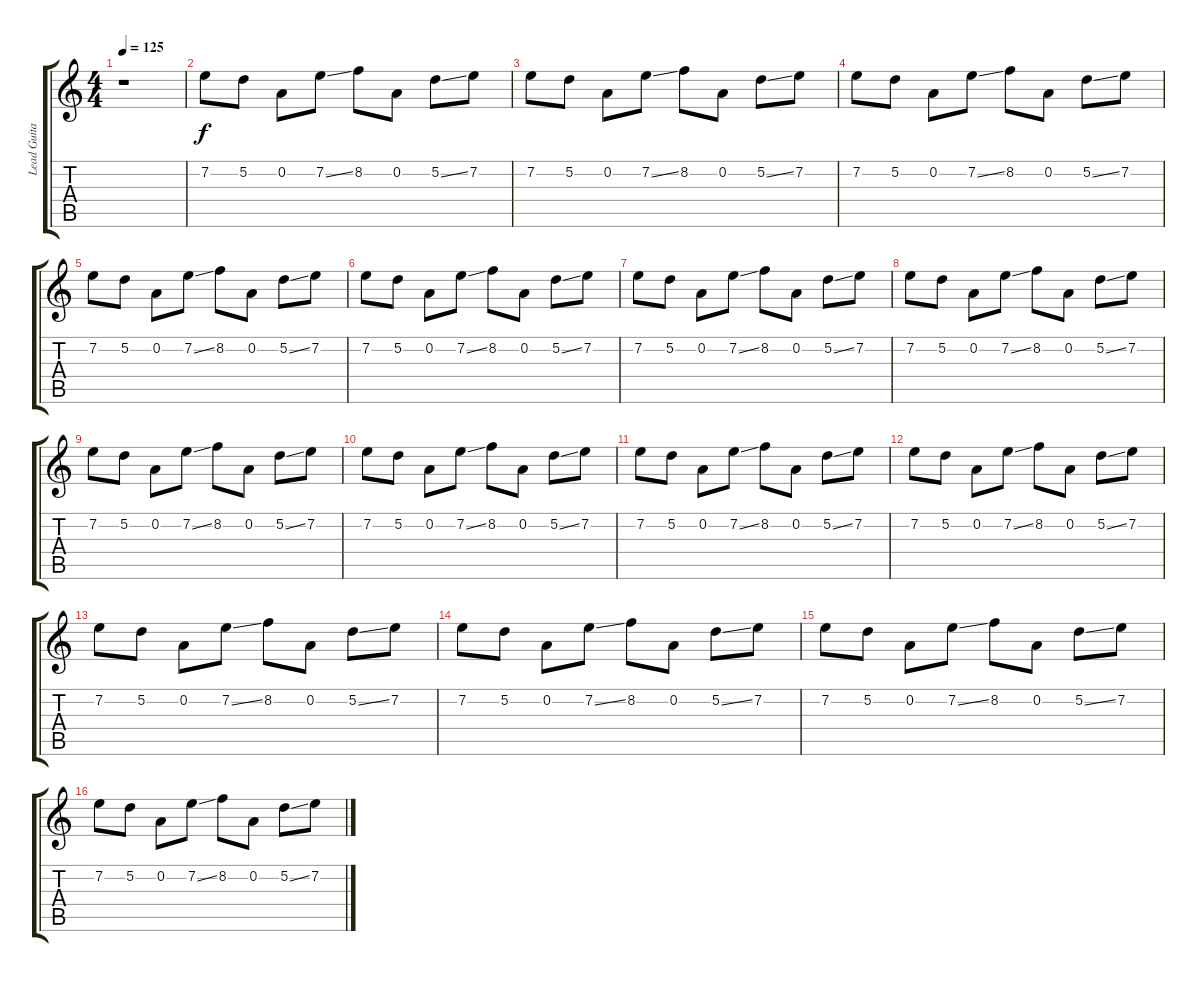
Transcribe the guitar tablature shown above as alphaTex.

\track ("Lead Guitar" "Lead Guita") {instrument distortionguitar}
\staff {score tabs}
\tuning (D4 A3 F3 C3 G2 D2) {hide}
\ts (4 4)
\tempo 125
\clef g2
\ks c
r.1{dy f} |
7.2.8 5.2.8 0.2.8 7.2{ss}.8 8.2.8 0.2.8 5.2{ss}.8 7.2.8 |
7.2.8 5.2.8 0.2.8 7.2{ss}.8 8.2.8 0.2.8 5.2{ss}.8 7.2.8 |
7.2.8 5.2.8 0.2.8 7.2{ss}.8 8.2.8 0.2.8 5.2{ss}.8 7.2.8 |
7.2.8 5.2.8 0.2.8 7.2{ss}.8 8.2.8 0.2.8 5.2{ss}.8 7.2.8 |
7.2.8 5.2.8 0.2.8 7.2{ss}.8 8.2.8 0.2.8 5.2{ss}.8 7.2.8 |
7.2.8 5.2.8 0.2.8 7.2{ss}.8 8.2.8 0.2.8 5.2{ss}.8 7.2.8 |
7.2.8 5.2.8 0.2.8 7.2{ss}.8 8.2.8 0.2.8 5.2{ss}.8 7.2.8 |
7.2.8 5.2.8 0.2.8 7.2{ss}.8 8.2.8 0.2.8 5.2{ss}.8 7.2.8 |
7.2.8 5.2.8 0.2.8 7.2{ss}.8 8.2.8 0.2.8 5.2{ss}.8 7.2.8 |
7.2.8 5.2.8 0.2.8 7.2{ss}.8 8.2.8 0.2.8 5.2{ss}.8 7.2.8 |
7.2.8 5.2.8 0.2.8 7.2{ss}.8 8.2.8 0.2.8 5.2{ss}.8 7.2.8 |
7.2.8 5.2.8 0.2.8 7.2{ss}.8 8.2.8 0.2.8 5.2{ss}.8 7.2.8 |
7.2.8 5.2.8 0.2.8 7.2{ss}.8 8.2.8 0.2.8 5.2{ss}.8 7.2.8 |
7.2.8 5.2.8 0.2.8 7.2{ss}.8 8.2.8 0.2.8 5.2{ss}.8 7.2.8 |
7.2.8 5.2.8 0.2.8 7.2{ss}.8 8.2.8 0.2.8 5.2{ss}.8 7.2.8
